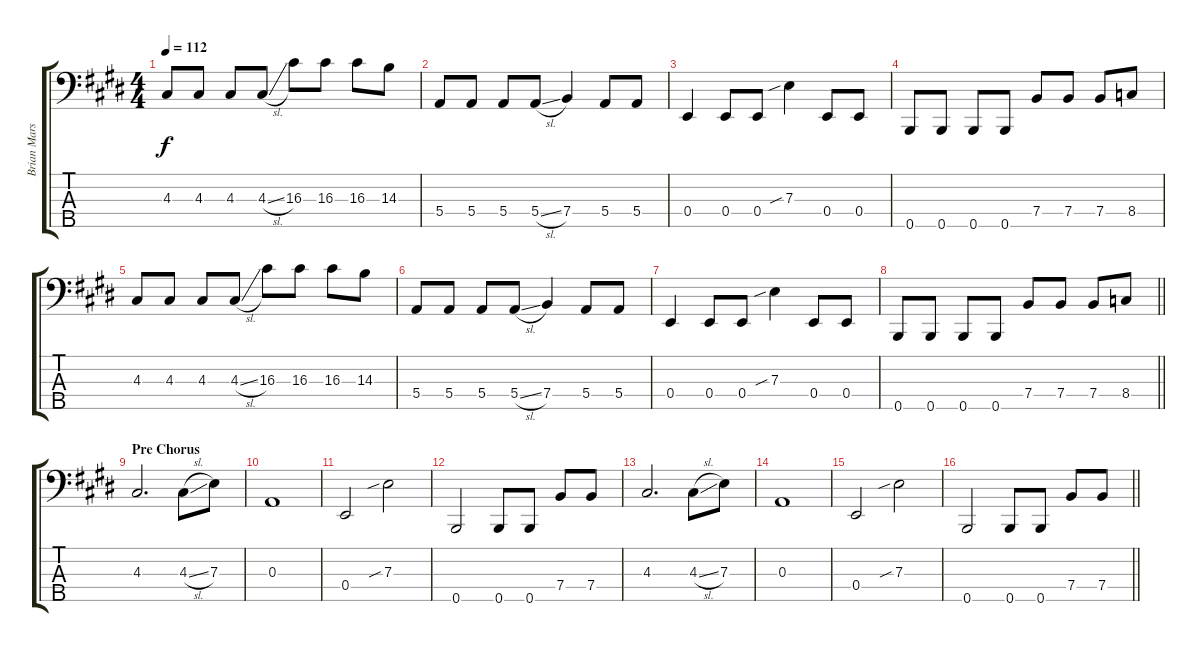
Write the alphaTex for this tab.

\track ("Brian Marshall" "Brian Mars") {instrument electricbassfinger}
\staff {score tabs}
\tuning (G2 D2 A1 E1 B0) {hide}
\ts (4 4)
\tempo 112
\clef f4
\ks c#minor
4.3.8{dy f} 4.3.8 4.3.8 4.3{sl}.8 16.3.8 16.3.8 16.3.8 14.3.8 |
5.4.8 5.4.8 5.4.8 5.4{sl}.8 7.4.4 5.4.8 5.4.8 |
0.4.4 0.4.8 0.4.8 7.3{sib}.4 0.4.8 0.4.8 |
0.5.8 0.5.8 0.5.8 0.5.8 7.4.8 7.4.8 7.4.8 8.4.8 |
4.3.8 4.3.8 4.3.8 4.3{sl}.8 16.3.8 16.3.8 16.3.8 14.3.8 |
5.4.8 5.4.8 5.4.8 5.4{sl}.8 7.4.4 5.4.8 5.4.8 |
0.4.4 0.4.8 0.4.8 7.3{sib}.4 0.4.8 0.4.8 |
\barLineRight lightlight
0.5.8 0.5.8 0.5.8 0.5.8 7.4.8 7.4.8 7.4.8 8.4.8 |
\section ("" "Pre Chorus")
4.3.2{d} 4.3{sl}.8 7.3.8 |
0.3.1 |
0.4.2 7.3{sib}.2 |
0.5.2 0.5.8 0.5.8 7.4.8 7.4.8 |
4.3.2{d} 4.3{sl}.8 7.3.8 |
0.3.1 |
0.4.2 7.3{sib}.2 |
\barLineRight lightlight
0.5.2 0.5.8 0.5.8 7.4.8 7.4.8
